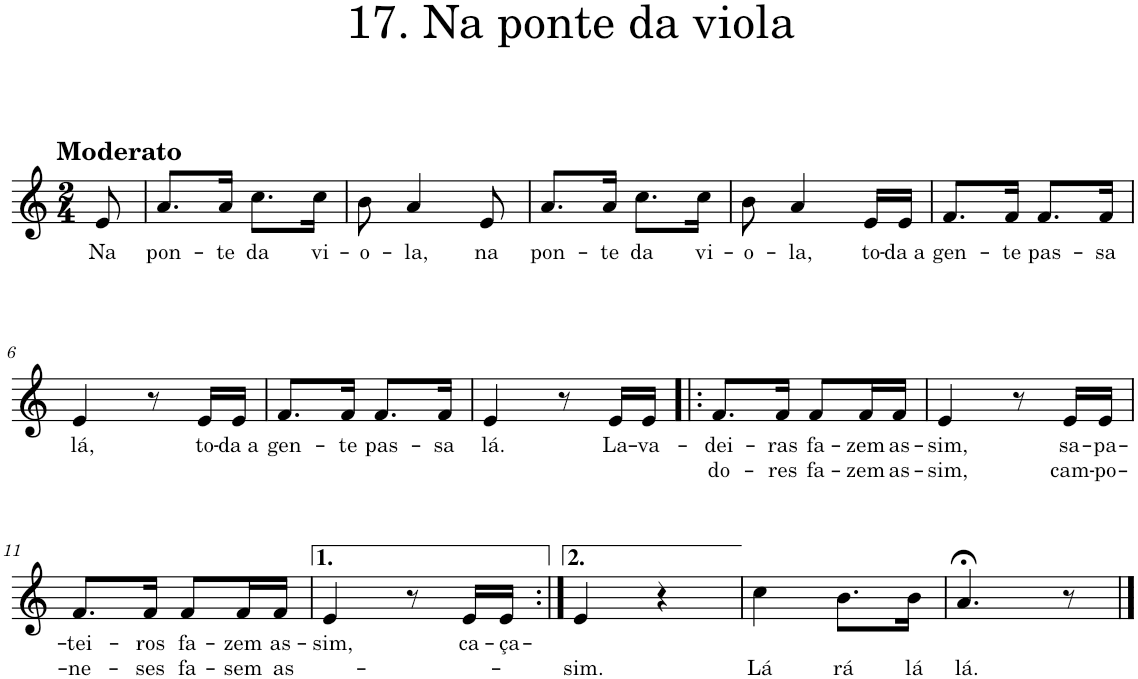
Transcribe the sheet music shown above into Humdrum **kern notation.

**kern	**text	**text
*part1	*part1	*part1
*staff1	*staff1	*staff1
*I"Piano	*	*
*I'Pno.	*	*
*clefG2	*	*
*k[]	*	*
*M2/4	*	*
=	=	=
!LO:TX:a:B:t=Moderato	!	!
!	!LO:LY:b	!
8e/	Na	.
=1	=1	=1
!	!LO:LY:b	!
8.a/L	pon-	.
!	!LO:LY:b	!
16a/Jk	-te	.
!	!LO:LY:b	!
8.cc\L	da	.
!	!LO:LY:b	!
16cc\Jk	vi-	.
=2	=2	=2
!	!LO:LY:b	!
8b\	-o-	.
!	!LO:LY:b	!
4a/	-la,	.
!	!LO:LY:b	!
8e/	na	.
=3	=3	=3
!	!LO:LY:b	!
8.a/L	pon-	.
!	!LO:LY:b	!
16a/Jk	-te	.
!	!LO:LY:b	!
8.cc\L	da	.
!	!LO:LY:b	!
16cc\Jk	vi-	.
=4	=4	=4
!	!LO:LY:b	!
8b\	-o-	.
!	!LO:LY:b	!
4a/	-la,	.
!	!LO:LY:b	!
16e/LL	to-	.
!	!LO:LY:b	!
16e/JJ	-da a	.
=5	=5	=5
!	!LO:LY:b	!
8.f/L	gen-	.
!	!LO:LY:b	!
16f/Jk	-te	.
!	!LO:LY:b	!
8.f/L	pas-	.
!	!LO:LY:b	!
16f/Jk	-sa	.
!!LO:LB:g=z
=6	=6	=6
!	!LO:LY:b	!
4e/	lá,	.
8r	.	.
!	!LO:LY:b	!
16e/LL	to-	.
!	!LO:LY:b	!
16e/JJ	-da a	.
=7	=7	=7
!	!LO:LY:b	!
8.f/L	gen-	.
!	!LO:LY:b	!
16f/Jk	-te	.
!	!LO:LY:b	!
8.f/L	pas-	.
!	!LO:LY:b	!
16f/Jk	-sa	.
=8	=8	=8
!	!LO:LY:b	!
4e/	lá.	.
8r	.	.
!	!LO:LY:b	!
16e/LL	La-	.
!	!LO:LY:b	!
16e/JJ	-va-	.
=9!|:	=9!|:	=9!|:
!	!LO:LY:b	!LO:LY:b
8.f/L	-dei-	do-
!	!LO:LY:b	!LO:LY:b
16f/Jk	-ras	-res
!	!LO:LY:b	!LO:LY:b
8f/L	fa-	fa-
!	!LO:LY:b	!LO:LY:b
16f/L	-zem	-zem
!	!LO:LY:b	!LO:LY:b
16f/JJ	as-	as-
=10	=10	=10
!	!LO:LY:b	!LO:LY:b
4e/	-sim,	-sim,
8r	.	.
!	!LO:LY:b	!LO:LY:b
16e/LL	sa-	cam-
!	!LO:LY:b	!LO:LY:b
16e/JJ	-pa-	-po-
!!LO:LB:g=z
=11	=11	=11
!	!LO:LY:b	!LO:LY:b
8.f/L	-tei-	-ne-
!	!LO:LY:b	!LO:LY:b
16f/Jk	-ros	-ses
!	!LO:LY:b	!LO:LY:b
8f/L	fa-	fa-
!	!LO:LY:b	!LO:LY:b
16f/L	-zem	-sem
!	!LO:LY:b	!LO:LY:b
16f/JJ	as-	as-
=12	=12	=12
!	!LO:LY:b	!
4e/	-sim,	.
8r	.	.
!	!LO:LY:b	!
16e/LL	ca-	.
!	!LO:LY:b	!
16e/JJ	-ça-	.
=13:|!	=13:|!	=13:|!
!	!	!LO:LY:b
4e/	.	-sim.
4r	.	.
=14	=14	=14
!	!	!LO:LY:b
4cc\	.	Lá
!	!	!LO:LY:b
8.b\L	.	rá
!	!	!LO:LY:b
16b\Jk	.	lá
=15	=15	=15
!	!	!LO:LY:b
4.a;</	.	lá.
8r	.	.
==	==	==
*-	*-	*-
